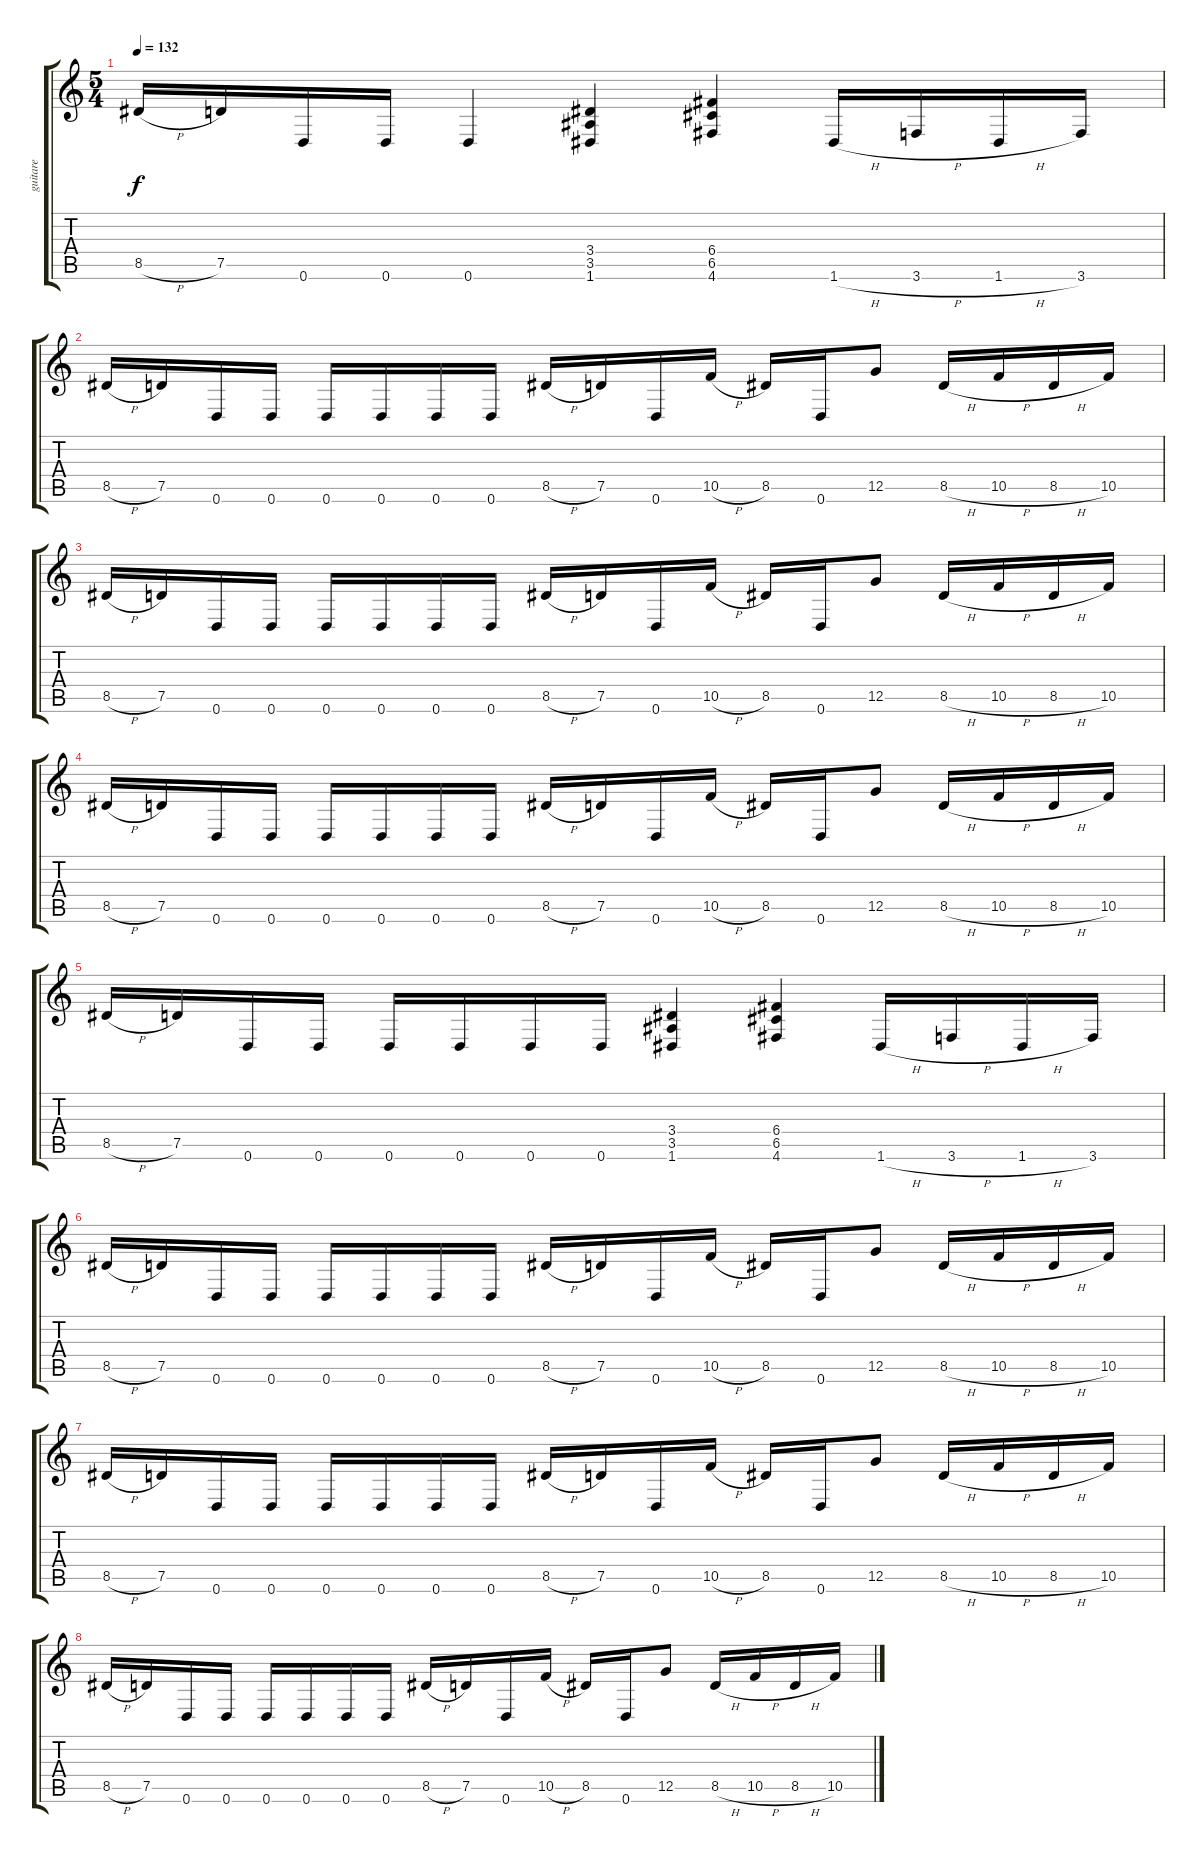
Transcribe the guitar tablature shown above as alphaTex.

\track ("guitare" "guitare") {instrument distortionguitar}
\staff {score tabs}
\tuning (D4 A3 F3 C3 G2 D2) {hide}
\ts (5 4)
\tempo 132
\clef g2
\ks c
8.5{h}.16{dy f} 7.5.16 0.6.16 0.6.16 0.6.4 (3.4 3.5 1.6).4 (6.4 6.5 4.6).4 1.6{h}.16 3.6{h}.16 1.6{h}.16 3.6.16 |
8.5{h}.16 7.5.16 0.6.16 0.6.16 0.6.16 0.6.16 0.6.16 0.6.16 8.5{h}.16 7.5.16 0.6.16 10.5{h}.16 8.5.16 0.6.16 12.5.8 8.5{h}.16 10.5{h}.16 8.5{h}.16 10.5.16 |
8.5{h}.16 7.5.16 0.6.16 0.6.16 0.6.16 0.6.16 0.6.16 0.6.16 8.5{h}.16 7.5.16 0.6.16 10.5{h}.16 8.5.16 0.6.16 12.5.8 8.5{h}.16 10.5{h}.16 8.5{h}.16 10.5.16 |
8.5{h}.16 7.5.16 0.6.16 0.6.16 0.6.16 0.6.16 0.6.16 0.6.16 8.5{h}.16 7.5.16 0.6.16 10.5{h}.16 8.5.16 0.6.16 12.5.8 8.5{h}.16 10.5{h}.16 8.5{h}.16 10.5.16 |
8.5{h}.16 7.5.16 0.6.16 0.6.16 0.6.16 0.6.16 0.6.16 0.6.16 (3.4 3.5 1.6).4 (6.4 6.5 4.6).4 1.6{h}.16 3.6{h}.16 1.6{h}.16 3.6.16 |
8.5{h}.16 7.5.16 0.6.16 0.6.16 0.6.16 0.6.16 0.6.16 0.6.16 8.5{h}.16 7.5.16 0.6.16 10.5{h}.16 8.5.16 0.6.16 12.5.8 8.5{h}.16 10.5{h}.16 8.5{h}.16 10.5.16 |
8.5{h}.16 7.5.16 0.6.16 0.6.16 0.6.16 0.6.16 0.6.16 0.6.16 8.5{h}.16 7.5.16 0.6.16 10.5{h}.16 8.5.16 0.6.16 12.5.8 8.5{h}.16 10.5{h}.16 8.5{h}.16 10.5.16 |
8.5{h}.16 7.5.16 0.6.16 0.6.16 0.6.16 0.6.16 0.6.16 0.6.16 8.5{h}.16 7.5.16 0.6.16 10.5{h}.16 8.5.16 0.6.16 12.5.8 8.5{h}.16 10.5{h}.16 8.5{h}.16 10.5.16
